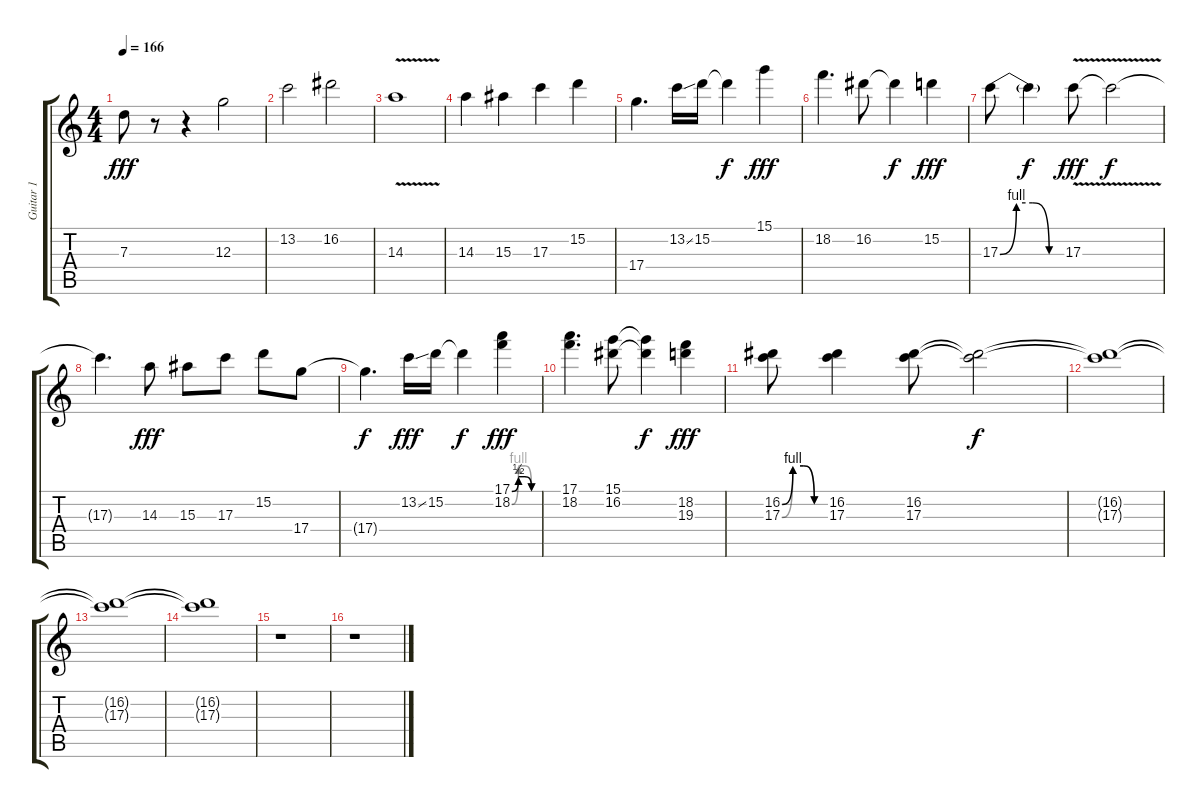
\track ("Guitar 1 " "Guitar 1 ") {instrument distortionguitar}
\staff {score tabs}
\tuning (E4 B3 G3 D3 A2 E2) {hide}
\ts (4 4)
\tempo 166
\clef g2
\ks c
7.3.8{dy fff} r.8 r.4 12.3.2 |
13.2.2 16.2.2 |
14.3{v}.1 |
14.3.4 15.3.4 17.3.4 15.2.4 |
17.4.4{d} 13.2{ss}.16 15.2.16 15.2{t}.4{dy f} 15.1.4{dy fff} |
18.2.4{d} 16.2.8 16.2{t}.4{dy f} 15.2.4{dy fff} |
17.3{be (custom 0 0 15 4 30 4 45 0 60 0)}.8 17.3{t}.4{dy f} 17.3{v}.8{dy fff} 17.3{t}.2{dy f} |
17.3{t}.4{d} 14.3.8{dy fff} 15.3.8 17.3.8 15.2.8 17.4.8 |
17.4{t}.4{d dy f} 13.2{ss}.16{dy fff} 15.2.16 15.2{t}.4{dy f} (17.1{be (custom 0 0 15 2 30 2 45 0 60 0)} 18.2{be (custom 0 0 15 4 30 4 45 0 60 0)}).4{dy fff} |
(17.1 18.2).4{d} (15.1 16.2).8 (15.1{t} 16.2{t}).4{dy f} (18.2 19.3).4{dy fff} |
(16.2{be (custom 0 0 15 4 30 4 45 0 60 0)} 17.3{be (custom 0 0 15 4 30 4 45 0 60 0)}).8 (16.2 17.3).4 (16.2 17.3).8 (16.2{t} 17.3{t}).2{dy f} |
(16.2{t} 17.3{t}).1 |
(16.2{t} 17.3{t}).1 |
(16.2{t} 17.3{t}).1 |
r.1 |
r.1
